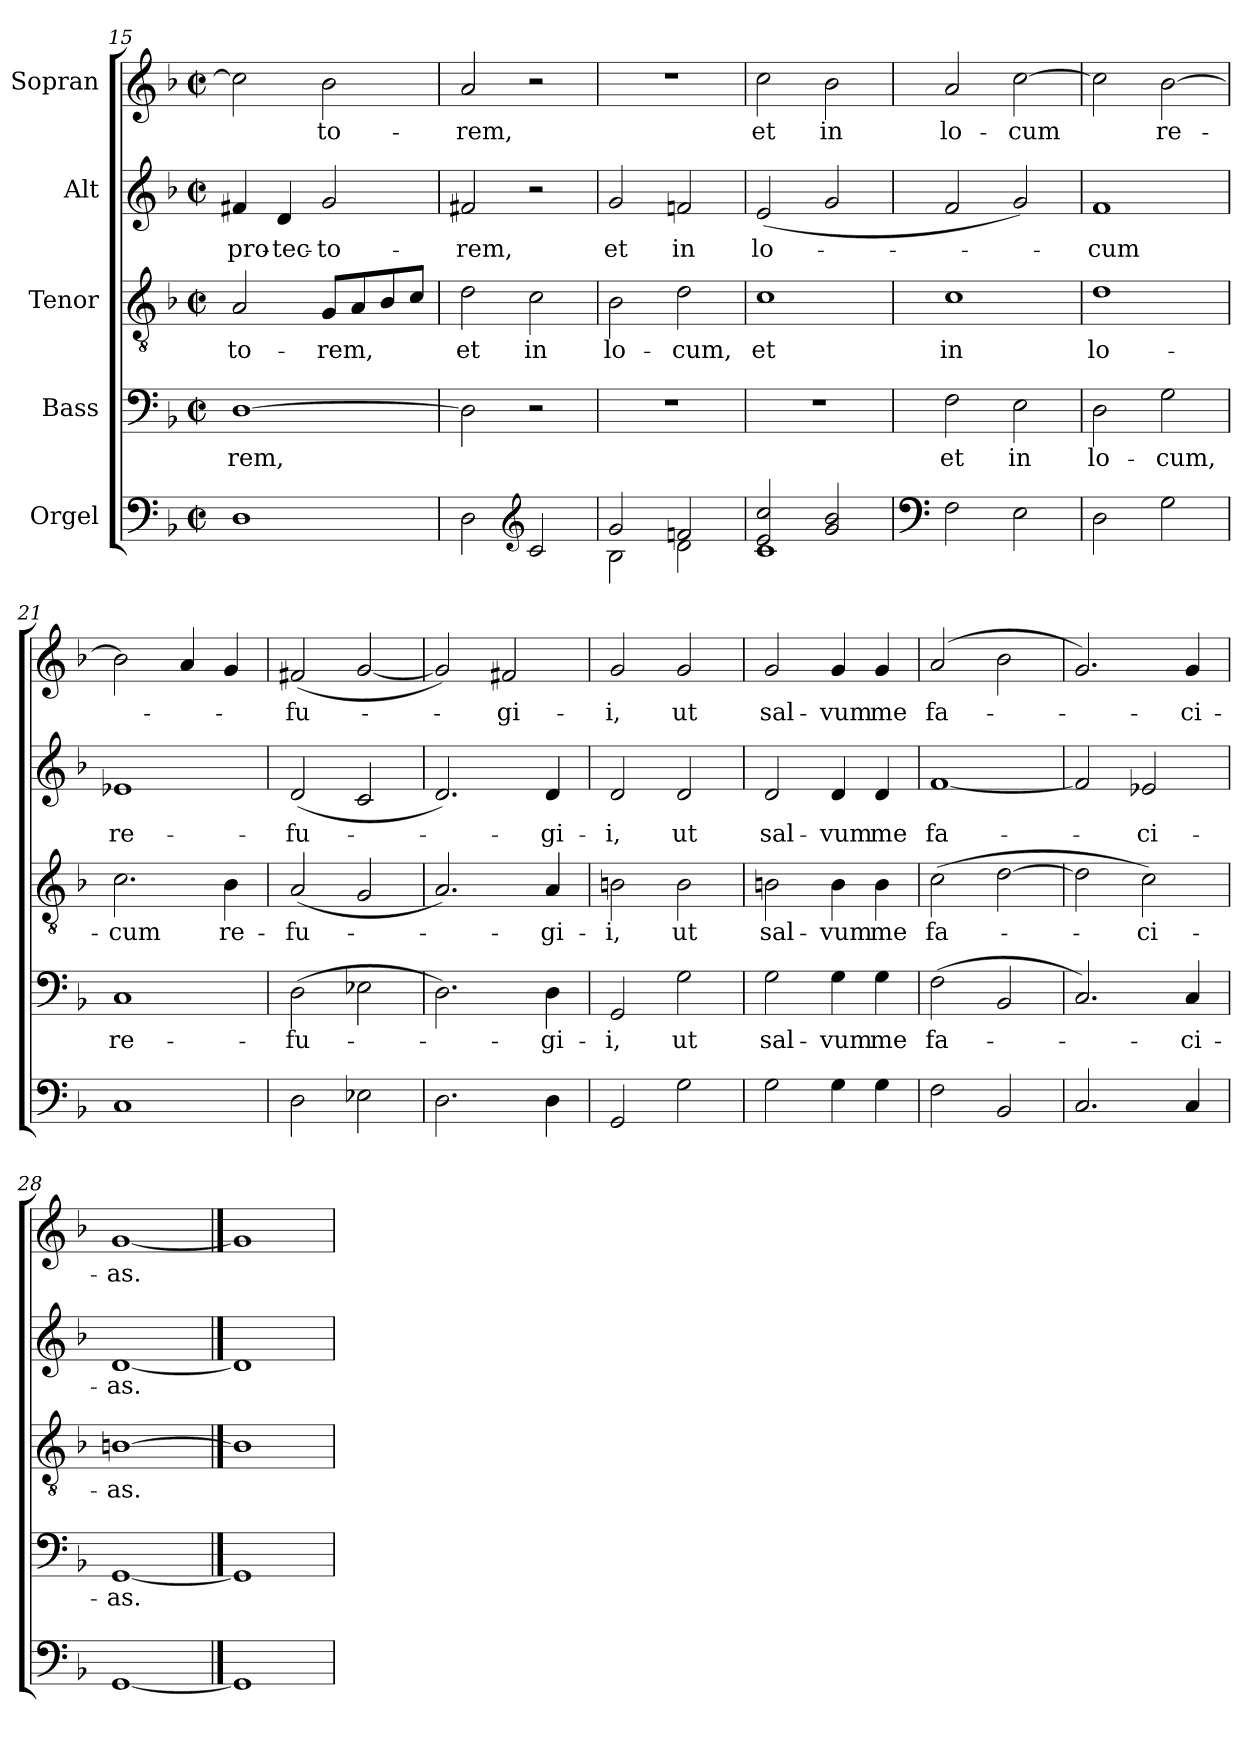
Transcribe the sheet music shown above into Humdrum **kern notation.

**kern	**kern	**text	**kern	**text	**kern	**text	**kern	**text
*part5	*part4	*part4	*part3	*part3	*part2	*part2	*part1	*part1
*staff5	*staff4	*staff4	*staff3	*staff3	*staff2	*staff2	*staff1	*staff1
*I"Orgel	*I"Bass	*	*I"Tenor	*	*I"Alt	*	*I"Sopran	*
*clefF4	*clefF4	*	*clefGv2	*	*clefG2	*	*clefG2	*
*k[b-]	*k[b-]	*	*k[b-]	*	*k[b-]	*	*k[b-]	*
*M2/2	*M2/2	*	*M2/2	*	*M2/2	*	*M2/2	*
*met(c|)	*met(c|)	*	*met(c|)	*	*met(c|)	*	*met(c|)	*
=15	=15	=15	=15	=15	=15	=15	=15	=15
!	!	!LO:LY:b	!	!LO:LY:b	!	!LO:LY:b	!	!
1D	[1D	-rem,	2A/	-to-	4f#X/	pro-	2cc\]	.
!	!	!	!	!	!	!LO:LY:b	!	!
.	.	.	.	.	4d/	-tec-	.	.
!	!	!	!	!LO:LY:b	!	!LO:LY:b	!	!LO:LY:b
.	.	.	8G/L	-rem,	2g/	-to-	2b-\	-to-
.	.	.	8A/	.	.	.	.	.
.	.	.	8B-/	.	.	.	.	.
.	.	.	8c/J	.	.	.	.	.
=16	=16	=16	=16	=16	=16	=16	=16	=16
!	!	!	!	!LO:LY:b	!	!LO:LY:b	!	!LO:LY:b
2D\	2D\]	.	2d\	et	2f#X/	-rem,	2a/	-rem,
*clefG2	*	*	*	*	*	*	*	*
!	!	!	!	!LO:LY:b	!	!	!	!
2c/	2r	.	2c\	in	2r	.	2r	.
=17	=17	=17	=17	=17	=17	=17	=17	=17
*^	*	*	*	*	*	*	*	*
!	!	!	!	!	!LO:LY:b	!	!LO:LY:b	!	!
2g/	2B-\	1r	.	2B-\	lo-	2g/	et	1r	.
!	!	!	!	!	!LO:LY:b	!	!LO:LY:b	!	!
2fn/	2d\	.	.	2d\	-cum,	2fn/	in	.	.
=18	=18	=18	=18	=18	=18	=18	=18	=18	=18
!	!	!	!	!	!LO:LY:b	!	!LO:LY:b	!	!LO:LY:b
2e/ 2cc/	1c	1r	.	1c	et	(2e/	lo-	2cc\	et
!	!	!	!	!	!	!	!	!	!LO:LY:b
2g/ 2b-/	.	.	.	.	.	2g/	.	2b-\	in
*v	*v	*	*	*	*	*	*	*	*
=19	=19	=19	=19	=19	=19	=19	=19	=19
*clefF4	*	*	*	*	*	*	*	*
!	!	!LO:LY:b	!	!LO:LY:b	!	!	!	!LO:LY:b
2F\	2F\	et	1c	in	2f/	.	2a/	lo-
!	!	!LO:LY:b	!	!	!	!	!	!LO:LY:b
2E\	2E\	in	.	.	2g/)	.	[2cc\	-cum
=20	=20	=20	=20	=20	=20	=20	=20	=20
!	!	!LO:LY:b	!	!LO:LY:b	!	!LO:LY:b	!	!
2D\	2D\	lo-	1d	lo-	1f	-cum	2cc\]	.
!	!	!LO:LY:b	!	!	!	!	!	!LO:LY:b
2G\	2G\	-cum,	.	.	.	.	[2b-\	re-
!!LO:LB:g=z
=21	=21	=21	=21	=21	=21	=21	=21	=21
!	!	!LO:LY:b	!	!LO:LY:b	!	!LO:LY:b	!	!
1C	1C	re-	2.c\	-cum	1e-X	re-	2b-\]	.
.	.	.	.	.	.	.	4a/	.
!	!	!	!	!LO:LY:b	!	!	!	!
.	.	.	4B-\	re-	.	.	4g/	.
=22	=22	=22	=22	=22	=22	=22	=22	=22
!	!	!LO:LY:b	!	!LO:LY:b	!	!LO:LY:b	!	!LO:LY:b
2D\	(2D\	-fu-	(2A/	-fu-	(2d/	-fu-	(2f#X/	-fu-
2E-X\	2E-X\	.	2G/	.	2c/	.	[2g/	.
=23	=23	=23	=23	=23	=23	=23	=23	=23
2.D\	2.D\)	.	2.A/)	.	2.d/)	.	2g/])	.
!	!	!	!	!	!	!	!	!LO:LY:b
.	.	.	.	.	.	.	2f#X/	-gi-
!	!	!LO:LY:b	!	!LO:LY:b	!	!LO:LY:b	!	!
4D\	4D\	-gi-	4A/	-gi-	4d/	-gi-	.	.
=24	=24	=24	=24	=24	=24	=24	=24	=24
!	!	!LO:LY:b	!	!LO:LY:b	!	!LO:LY:b	!	!LO:LY:b
2GG/	2GG/	-i,	2Bn\	-i,	2d/	-i,	2g/	-i,
!	!	!LO:LY:b	!	!LO:LY:b	!	!LO:LY:b	!	!LO:LY:b
2G\	2G\	ut	2B\	ut	2d/	ut	2g/	ut
=25	=25	=25	=25	=25	=25	=25	=25	=25
!	!	!LO:LY:b	!	!LO:LY:b	!	!LO:LY:b	!	!LO:LY:b
2G\	2G\	sal-	2Bn\	sal-	2d/	sal-	2g/	sal-
!	!	!LO:LY:b	!	!LO:LY:b	!	!LO:LY:b	!	!LO:LY:b
4G\	4G\	-vum	4B\	-vum	4d/	-vum	4g/	-vum
!	!	!LO:LY:b	!	!LO:LY:b	!	!LO:LY:b	!	!LO:LY:b
4G\	4G\	me	4B\	me	4d/	me	4g/	me
=26	=26	=26	=26	=26	=26	=26	=26	=26
!	!	!LO:LY:b	!	!LO:LY:b	!	!LO:LY:b	!	!LO:LY:b
2F\	(>2F\	fa-	(2c\	fa-	[1f	fa-	(2a/	fa-
2BB-/	2BB-/	.	[2d\	.	.	.	2b-\	.
=27	=27	=27	=27	=27	=27	=27	=27	=27
2.C/	2.C/)	.	2d\]	.	2f/]	.	2.g/)	.
!	!	!	!	!LO:LY:b	!	!LO:LY:b	!	!
.	.	.	2c\)	-ci-	2e-X/	-ci-	.	.
!	!	!LO:LY:b	!	!	!	!	!	!LO:LY:b
4C/	4C/	-ci-	.	.	.	.	4g/	-ci-
=28	=28	=28	=28	=28	=28	=28	=28	=28
!	!	!LO:LY:b	!	!LO:LY:b	!	!LO:LY:b	!	!LO:LY:b
[1GG	[1GG	-as.	[1Bn	-as.	[1d	-as.	[1g	-as.
==29	==29	==29	==29	==29	==29	==29	==29	==29
1GG]	1GG]	.	1B]	.	1d]	.	1g]	.
=	=	=	=	=	=	=	=	=
*-	*-	*-	*-	*-	*-	*-	*-	*-
